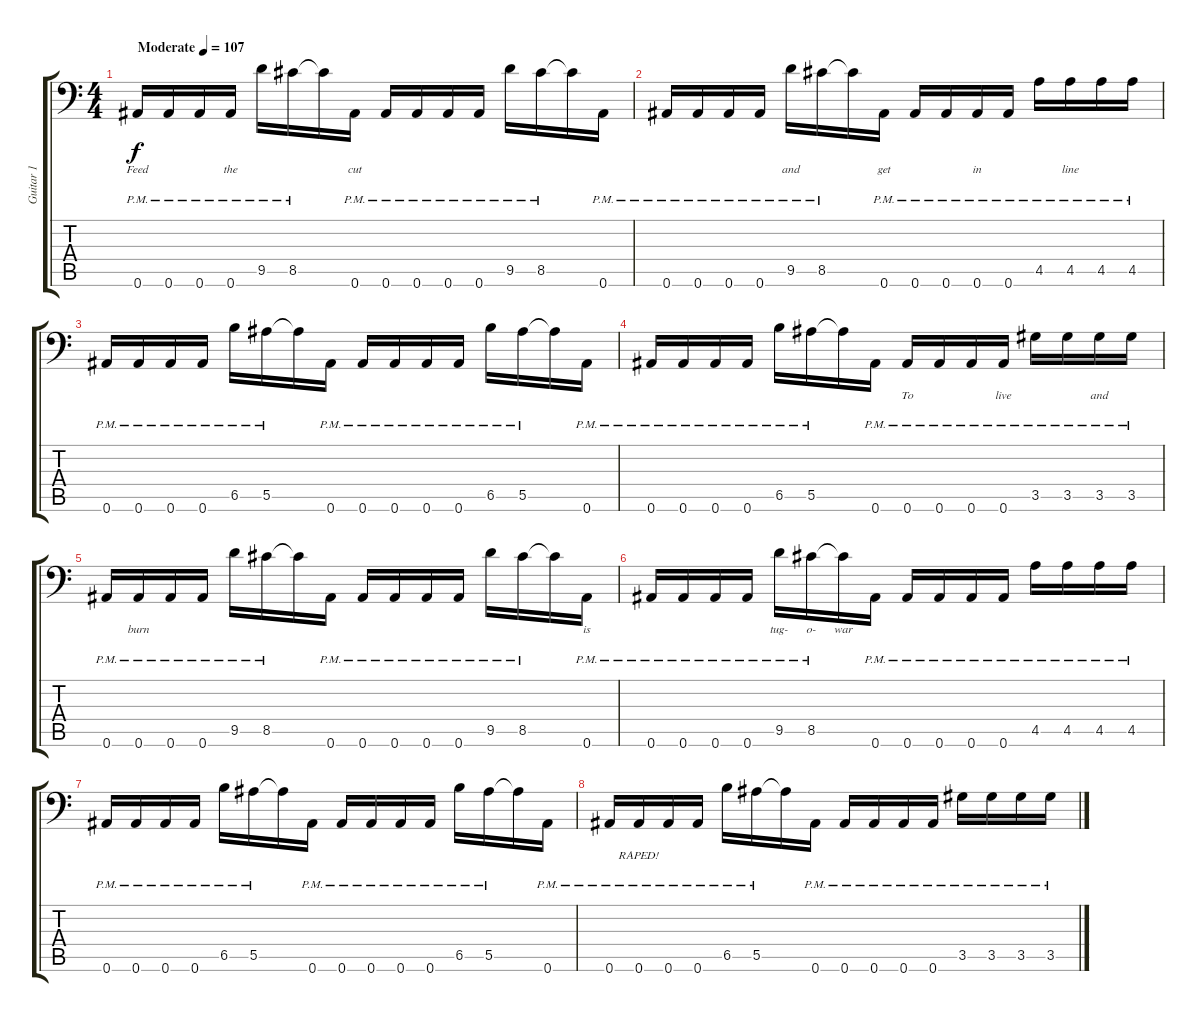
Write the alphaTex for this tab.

\track ("Guitar 1" "Guitar 1") {instrument distortionguitar}
\staff {score tabs}
\tuning (C4 G3 Eb3 Bb2 F2 Bb1) {hide}
\ts (4 4)
\tempo (107 "Moderate")
\clef f4
\ks c
0.6{pm}.16{lyrics (0 "Feed") lyrics (1 "") lyrics (2 "") lyrics (3 "") lyrics (4 "") dy f instrument distortionguitar} 0.6{pm}.16{lyrics (0 "") lyrics (1 "") lyrics (2 "") lyrics (3 "") lyrics (4 "")} 0.6{pm}.16{lyrics (0 "") lyrics (1 "") lyrics (2 "") lyrics (3 "") lyrics (4 "")} 0.6{pm}.16{lyrics (0 "the") lyrics (1 "") lyrics (2 "") lyrics (3 "") lyrics (4 "")} 9.5{pm}.16{lyrics (0 "") lyrics (1 "") lyrics (2 "") lyrics (3 "") lyrics (4 "")} 8.5{pm}.16{lyrics (0 "") lyrics (1 "") lyrics (2 "") lyrics (3 "") lyrics (4 "")} 8.5{t}.16{lyrics (0 "") lyrics (1 "") lyrics (2 "") lyrics (3 "") lyrics (4 "")} 0.6{pm}.16{lyrics (0 "cut") lyrics (1 "") lyrics (2 "") lyrics (3 "") lyrics (4 "")} 0.6{pm}.16{lyrics (0 "") lyrics (1 "") lyrics (2 "") lyrics (3 "") lyrics (4 "")} 0.6{pm}.16{lyrics (0 "") lyrics (1 "") lyrics (2 "") lyrics (3 "") lyrics (4 "")} 0.6{pm}.16{lyrics (0 "") lyrics (1 "") lyrics (2 "") lyrics (3 "") lyrics (4 "")} 0.6{pm}.16{lyrics (0 "") lyrics (1 "") lyrics (2 "") lyrics (3 "") lyrics (4 "")} 9.5{pm}.16{lyrics (0 "") lyrics (1 "") lyrics (2 "") lyrics (3 "") lyrics (4 "")} 8.5{pm}.16{lyrics (0 "") lyrics (1 "") lyrics (2 "") lyrics (3 "") lyrics (4 "")} 8.5{t}.16{lyrics (0 "") lyrics (1 "") lyrics (2 "") lyrics (3 "") lyrics (4 "")} 0.6{pm}.16{lyrics (0 "") lyrics (1 "") lyrics (2 "") lyrics (3 "") lyrics (4 "")} |
0.6{pm}.16{lyrics (0 "") lyrics (1 "") lyrics (2 "") lyrics (3 "") lyrics (4 "")} 0.6{pm}.16{lyrics (0 "") lyrics (1 "") lyrics (2 "") lyrics (3 "") lyrics (4 "")} 0.6{pm}.16{lyrics (0 "") lyrics (1 "") lyrics (2 "") lyrics (3 "") lyrics (4 "")} 0.6{pm}.16{lyrics (0 "") lyrics (1 "") lyrics (2 "") lyrics (3 "") lyrics (4 "")} 9.5{pm}.16{lyrics (0 "and") lyrics (1 "") lyrics (2 "") lyrics (3 "") lyrics (4 "")} 8.5{pm}.16{lyrics (0 "") lyrics (1 "") lyrics (2 "") lyrics (3 "") lyrics (4 "")} 8.5{t}.16{lyrics (0 "") lyrics (1 "") lyrics (2 "") lyrics (3 "") lyrics (4 "")} 0.6{pm}.16{lyrics (0 "get") lyrics (1 "") lyrics (2 "") lyrics (3 "") lyrics (4 "")} 0.6{pm}.16{lyrics (0 "") lyrics (1 "") lyrics (2 "") lyrics (3 "") lyrics (4 "")} 0.6{pm}.16{lyrics (0 "") lyrics (1 "") lyrics (2 "") lyrics (3 "") lyrics (4 "")} 0.6{pm}.16{lyrics (0 "in") lyrics (1 "") lyrics (2 "") lyrics (3 "") lyrics (4 "")} 0.6{pm}.16{lyrics (0 "") lyrics (1 "") lyrics (2 "") lyrics (3 "") lyrics (4 "")} 4.5{pm}.16{lyrics (0 "") lyrics (1 "") lyrics (2 "") lyrics (3 "") lyrics (4 "")} 4.5{pm}.16{lyrics (0 "line") lyrics (1 "") lyrics (2 "") lyrics (3 "") lyrics (4 "")} 4.5{pm}.16{lyrics (0 "") lyrics (1 "") lyrics (2 "") lyrics (3 "") lyrics (4 "")} 4.5{pm}.16{lyrics (0 "") lyrics (1 "") lyrics (2 "") lyrics (3 "") lyrics (4 "")} |
0.6{pm}.16{lyrics (0 "") lyrics (1 "") lyrics (2 "") lyrics (3 "") lyrics (4 "")} 0.6{pm}.16{lyrics (0 "") lyrics (1 "") lyrics (2 "") lyrics (3 "") lyrics (4 "")} 0.6{pm}.16{lyrics (0 "") lyrics (1 "") lyrics (2 "") lyrics (3 "") lyrics (4 "")} 0.6{pm}.16{lyrics (0 "") lyrics (1 "") lyrics (2 "") lyrics (3 "") lyrics (4 "")} 6.5{pm}.16{lyrics (0 "") lyrics (1 "") lyrics (2 "") lyrics (3 "") lyrics (4 "")} 5.5{pm}.16{lyrics (0 "") lyrics (1 "") lyrics (2 "") lyrics (3 "") lyrics (4 "")} 5.5{t}.16{lyrics (0 "") lyrics (1 "") lyrics (2 "") lyrics (3 "") lyrics (4 "")} 0.6{pm}.16{lyrics (0 "") lyrics (1 "") lyrics (2 "") lyrics (3 "") lyrics (4 "")} 0.6{pm}.16{lyrics (0 "") lyrics (1 "") lyrics (2 "") lyrics (3 "") lyrics (4 "")} 0.6{pm}.16{lyrics (0 "") lyrics (1 "") lyrics (2 "") lyrics (3 "") lyrics (4 "")} 0.6{pm}.16{lyrics (0 "") lyrics (1 "") lyrics (2 "") lyrics (3 "") lyrics (4 "")} 0.6{pm}.16{lyrics (0 "") lyrics (1 "") lyrics (2 "") lyrics (3 "") lyrics (4 "")} 6.5{pm}.16{lyrics (0 "") lyrics (1 "") lyrics (2 "") lyrics (3 "") lyrics (4 "")} 5.5{pm}.16{lyrics (0 "") lyrics (1 "") lyrics (2 "") lyrics (3 "") lyrics (4 "")} 5.5{t}.16{lyrics (0 "") lyrics (1 "") lyrics (2 "") lyrics (3 "") lyrics (4 "")} 0.6{pm}.16{lyrics (0 "") lyrics (1 "") lyrics (2 "") lyrics (3 "") lyrics (4 "")} |
0.6{pm}.16{lyrics (0 "") lyrics (1 "") lyrics (2 "") lyrics (3 "") lyrics (4 "")} 0.6{pm}.16{lyrics (0 "") lyrics (1 "") lyrics (2 "") lyrics (3 "") lyrics (4 "")} 0.6{pm}.16{lyrics (0 "") lyrics (1 "") lyrics (2 "") lyrics (3 "") lyrics (4 "")} 0.6{pm}.16{lyrics (0 "") lyrics (1 "") lyrics (2 "") lyrics (3 "") lyrics (4 "")} 6.5{pm}.16{lyrics (0 "") lyrics (1 "") lyrics (2 "") lyrics (3 "") lyrics (4 "")} 5.5{pm}.16{lyrics (0 "") lyrics (1 "") lyrics (2 "") lyrics (3 "") lyrics (4 "")} 5.5{t}.16{lyrics (0 "") lyrics (1 "") lyrics (2 "") lyrics (3 "") lyrics (4 "")} 0.6{pm}.16{lyrics (0 "") lyrics (1 "") lyrics (2 "") lyrics (3 "") lyrics (4 "")} 0.6{pm}.16{lyrics (0 "To") lyrics (1 "") lyrics (2 "") lyrics (3 "") lyrics (4 "")} 0.6{pm}.16{lyrics (0 "") lyrics (1 "") lyrics (2 "") lyrics (3 "") lyrics (4 "")} 0.6{pm}.16{lyrics (0 "") lyrics (1 "") lyrics (2 "") lyrics (3 "") lyrics (4 "")} 0.6{pm}.16{lyrics (0 "live") lyrics (1 "") lyrics (2 "") lyrics (3 "") lyrics (4 "")} 3.5{pm}.16{lyrics (0 "") lyrics (1 "") lyrics (2 "") lyrics (3 "") lyrics (4 "")} 3.5{pm}.16{lyrics (0 "") lyrics (1 "") lyrics (2 "") lyrics (3 "") lyrics (4 "")} 3.5{pm}.16{lyrics (0 "and") lyrics (1 "") lyrics (2 "") lyrics (3 "") lyrics (4 "")} 3.5{pm}.16{lyrics (0 "") lyrics (1 "") lyrics (2 "") lyrics (3 "") lyrics (4 "")} |
0.6{pm}.16{lyrics (0 "") lyrics (1 "") lyrics (2 "") lyrics (3 "") lyrics (4 "")} 0.6{pm}.16{lyrics (0 "burn") lyrics (1 "") lyrics (2 "") lyrics (3 "") lyrics (4 "")} 0.6{pm}.16{lyrics (0 "") lyrics (1 "") lyrics (2 "") lyrics (3 "") lyrics (4 "")} 0.6{pm}.16{lyrics (0 "") lyrics (1 "") lyrics (2 "") lyrics (3 "") lyrics (4 "")} 9.5{pm}.16{lyrics (0 "") lyrics (1 "") lyrics (2 "") lyrics (3 "") lyrics (4 "")} 8.5{pm}.16{lyrics (0 "") lyrics (1 "") lyrics (2 "") lyrics (3 "") lyrics (4 "")} 8.5{t}.16{lyrics (0 "") lyrics (1 "") lyrics (2 "") lyrics (3 "") lyrics (4 "")} 0.6{pm}.16{lyrics (0 "") lyrics (1 "") lyrics (2 "") lyrics (3 "") lyrics (4 "")} 0.6{pm}.16{lyrics (0 "") lyrics (1 "") lyrics (2 "") lyrics (3 "") lyrics (4 "")} 0.6{pm}.16{lyrics (0 "") lyrics (1 "") lyrics (2 "") lyrics (3 "") lyrics (4 "")} 0.6{pm}.16{lyrics (0 "") lyrics (1 "") lyrics (2 "") lyrics (3 "") lyrics (4 "")} 0.6{pm}.16{lyrics (0 "") lyrics (1 "") lyrics (2 "") lyrics (3 "") lyrics (4 "")} 9.5{pm}.16{lyrics (0 "") lyrics (1 "") lyrics (2 "") lyrics (3 "") lyrics (4 "")} 8.5{pm}.16{lyrics (0 "") lyrics (1 "") lyrics (2 "") lyrics (3 "") lyrics (4 "")} 8.5{t}.16{lyrics (0 "") lyrics (1 "") lyrics (2 "") lyrics (3 "") lyrics (4 "")} 0.6{pm}.16{lyrics (0 "is") lyrics (1 "") lyrics (2 "") lyrics (3 "") lyrics (4 "")} |
0.6{pm}.16{lyrics (0 "") lyrics (1 "") lyrics (2 "") lyrics (3 "") lyrics (4 "")} 0.6{pm}.16{lyrics (0 "") lyrics (1 "") lyrics (2 "") lyrics (3 "") lyrics (4 "")} 0.6{pm}.16{lyrics (0 "") lyrics (1 "") lyrics (2 "") lyrics (3 "") lyrics (4 "")} 0.6{pm}.16{lyrics (0 "") lyrics (1 "") lyrics (2 "") lyrics (3 "") lyrics (4 "")} 9.5{pm}.16{lyrics (0 "tug-") lyrics (1 "") lyrics (2 "") lyrics (3 "") lyrics (4 "")} 8.5{pm}.16{lyrics (0 "o-") lyrics (1 "") lyrics (2 "") lyrics (3 "") lyrics (4 "")} 8.5{t}.16{lyrics (0 "war") lyrics (1 "") lyrics (2 "") lyrics (3 "") lyrics (4 "")} 0.6{pm}.16{lyrics (0 "") lyrics (1 "") lyrics (2 "") lyrics (3 "") lyrics (4 "")} 0.6{pm}.16{lyrics (0 "") lyrics (1 "") lyrics (2 "") lyrics (3 "") lyrics (4 "")} 0.6{pm}.16{lyrics (0 "") lyrics (1 "") lyrics (2 "") lyrics (3 "") lyrics (4 "")} 0.6{pm}.16{lyrics (0 "") lyrics (1 "") lyrics (2 "") lyrics (3 "") lyrics (4 "")} 0.6{pm}.16{lyrics (0 "") lyrics (1 "") lyrics (2 "") lyrics (3 "") lyrics (4 "")} 4.5{pm}.16{lyrics (0 "") lyrics (1 "") lyrics (2 "") lyrics (3 "") lyrics (4 "")} 4.5{pm}.16{lyrics (0 "") lyrics (1 "") lyrics (2 "") lyrics (3 "") lyrics (4 "")} 4.5{pm}.16{lyrics (0 "") lyrics (1 "") lyrics (2 "") lyrics (3 "") lyrics (4 "")} 4.5{pm}.16{lyrics (0 "") lyrics (1 "") lyrics (2 "") lyrics (3 "") lyrics (4 "")} |
0.6{pm}.16{lyrics (0 "") lyrics (1 "") lyrics (2 "") lyrics (3 "") lyrics (4 "")} 0.6{pm}.16{lyrics (0 "") lyrics (1 "") lyrics (2 "") lyrics (3 "") lyrics (4 "")} 0.6{pm}.16{lyrics (0 "") lyrics (1 "") lyrics (2 "") lyrics (3 "") lyrics (4 "")} 0.6{pm}.16{lyrics (0 "") lyrics (1 "") lyrics (2 "") lyrics (3 "") lyrics (4 "")} 6.5{pm}.16{lyrics (0 "") lyrics (1 "") lyrics (2 "") lyrics (3 "") lyrics (4 "")} 5.5{pm}.16{lyrics (0 "") lyrics (1 "") lyrics (2 "") lyrics (3 "") lyrics (4 "")} 5.5{t}.16{lyrics (0 "") lyrics (1 "") lyrics (2 "") lyrics (3 "") lyrics (4 "")} 0.6{pm}.16{lyrics (0 "") lyrics (1 "") lyrics (2 "") lyrics (3 "") lyrics (4 "")} 0.6{pm}.16{lyrics (0 "") lyrics (1 "") lyrics (2 "") lyrics (3 "") lyrics (4 "")} 0.6{pm}.16{lyrics (0 "") lyrics (1 "") lyrics (2 "") lyrics (3 "") lyrics (4 "")} 0.6{pm}.16{lyrics (0 "") lyrics (1 "") lyrics (2 "") lyrics (3 "") lyrics (4 "")} 0.6{pm}.16{lyrics (0 "") lyrics (1 "") lyrics (2 "") lyrics (3 "") lyrics (4 "")} 6.5{pm}.16{lyrics (0 "") lyrics (1 "") lyrics (2 "") lyrics (3 "") lyrics (4 "")} 5.5{pm}.16{lyrics (0 "") lyrics (1 "") lyrics (2 "") lyrics (3 "") lyrics (4 "")} 5.5{t}.16{lyrics (0 "") lyrics (1 "") lyrics (2 "") lyrics (3 "") lyrics (4 "")} 0.6{pm}.16{lyrics (0 "") lyrics (1 "") lyrics (2 "") lyrics (3 "") lyrics (4 "")} |
0.6{pm}.16{lyrics (0 "") lyrics (1 "") lyrics (2 "") lyrics (3 "") lyrics (4 "")} 0.6{pm}.16{lyrics (0 "RAPED!") lyrics (1 "") lyrics (2 "") lyrics (3 "") lyrics (4 "")} 0.6{pm}.16{lyrics (0 "") lyrics (1 "") lyrics (2 "") lyrics (3 "") lyrics (4 "")} 0.6{pm}.16{lyrics (0 "") lyrics (1 "") lyrics (2 "") lyrics (3 "") lyrics (4 "")} 6.5{pm}.16{lyrics (0 "") lyrics (1 "") lyrics (2 "") lyrics (3 "") lyrics (4 "")} 5.5{pm}.16{lyrics (0 "") lyrics (1 "") lyrics (2 "") lyrics (3 "") lyrics (4 "")} 5.5{t}.16{lyrics (0 "") lyrics (1 "") lyrics (2 "") lyrics (3 "") lyrics (4 "")} 0.6{pm}.16{lyrics (0 "") lyrics (1 "") lyrics (2 "") lyrics (3 "") lyrics (4 "")} 0.6{pm}.16{lyrics (0 "") lyrics (1 "") lyrics (2 "") lyrics (3 "") lyrics (4 "")} 0.6{pm}.16{lyrics (0 "") lyrics (1 "") lyrics (2 "") lyrics (3 "") lyrics (4 "")} 0.6{pm}.16{lyrics (0 "") lyrics (1 "") lyrics (2 "") lyrics (3 "") lyrics (4 "")} 0.6{pm}.16{lyrics (0 "") lyrics (1 "") lyrics (2 "") lyrics (3 "") lyrics (4 "")} 3.5{pm}.16{lyrics (0 "") lyrics (1 "") lyrics (2 "") lyrics (3 "") lyrics (4 "")} 3.5{pm}.16{lyrics (0 "") lyrics (1 "") lyrics (2 "") lyrics (3 "") lyrics (4 "")} 3.5{pm}.16{lyrics (0 "") lyrics (1 "") lyrics (2 "") lyrics (3 "") lyrics (4 "")} 3.5{pm}.16{lyrics (0 "") lyrics (1 "") lyrics (2 "") lyrics (3 "") lyrics (4 "")}
